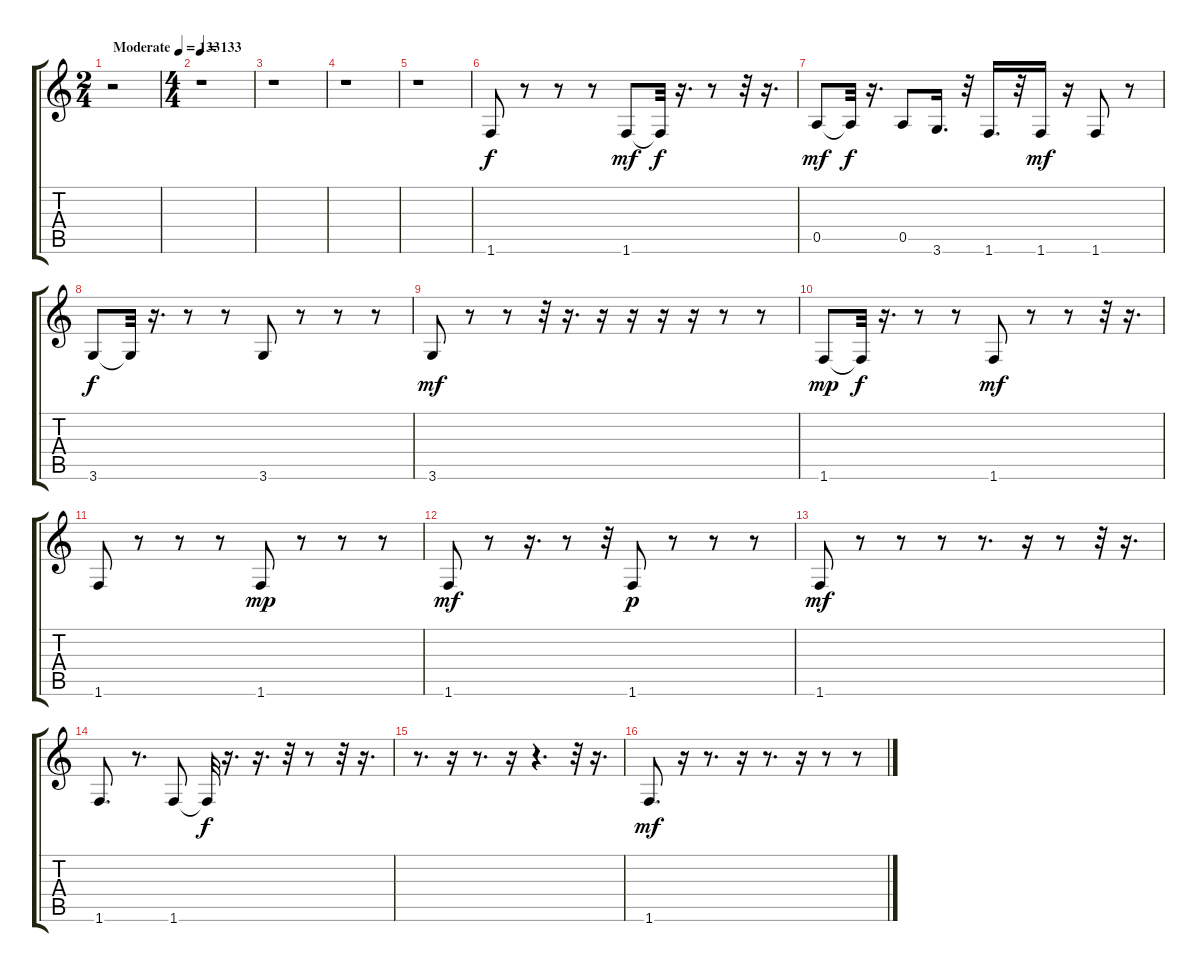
\track "" {instrument acousticbass}
\staff {score tabs}
\tuning (E4 B3 G3 D3 A2 E2) {hide}
\ts (2 4)
\tempo (133 "Moderate")
\clef g2
\ks c
r.2{dy f instrument acousticbass} |
\ts (4 4)
\tempo 133
r.1 |
r.1 |
r.1 |
r.1 |
1.6.8 r.8 r.8 r.8 1.6.8{dy mf} 1.6{t}.32{dy f} r.16{d txt ""} r.8 r.32 r.16{d} |
0.5.8{dy mf} 0.5{t}.32{dy f} r.16{d} 0.5.8 3.6.16{d} r.32 1.6.16{d} r.32 1.6.16{dy mf} r.16 1.6.8 r.8 |
3.6.8{dy f} 3.6{t}.32 r.16{d} r.8 r.8 3.6.8 r.8 r.8 r.8 |
3.6.8{dy mf} r.8 r.8 r.32 r.16{d} r.16 r.16 r.16 r.16 r.8 r.8 |
1.6.8{dy mp} 1.6{t}.32{dy f} r.16{d} r.8 r.8 1.6.8{dy mf} r.8 r.8 r.32 r.16{d} |
1.6.8 r.8 r.8 r.8 1.6.8{dy mp} r.8 r.8 r.8 |
1.6.8{dy mf} r.8 r.16{d} r.8 r.32 1.6.8{dy p} r.8 r.8 r.8 |
1.6.8{dy mf} r.8 r.8 r.8 r.8{d} r.16 r.8 r.32 r.16{d} |
1.6.8{d} r.8{d} 1.6.8 1.6{t}.32{dy f} r.16{d} r.16{d} r.32 r.8 r.32 r.16{d} |
r.8{d} r.16 r.8{d} r.16 r.4{d} r.32 r.16{d} |
1.6.8{d dy mf} r.16 r.8{d} r.16 r.8{d} r.16 r.8 r.8
